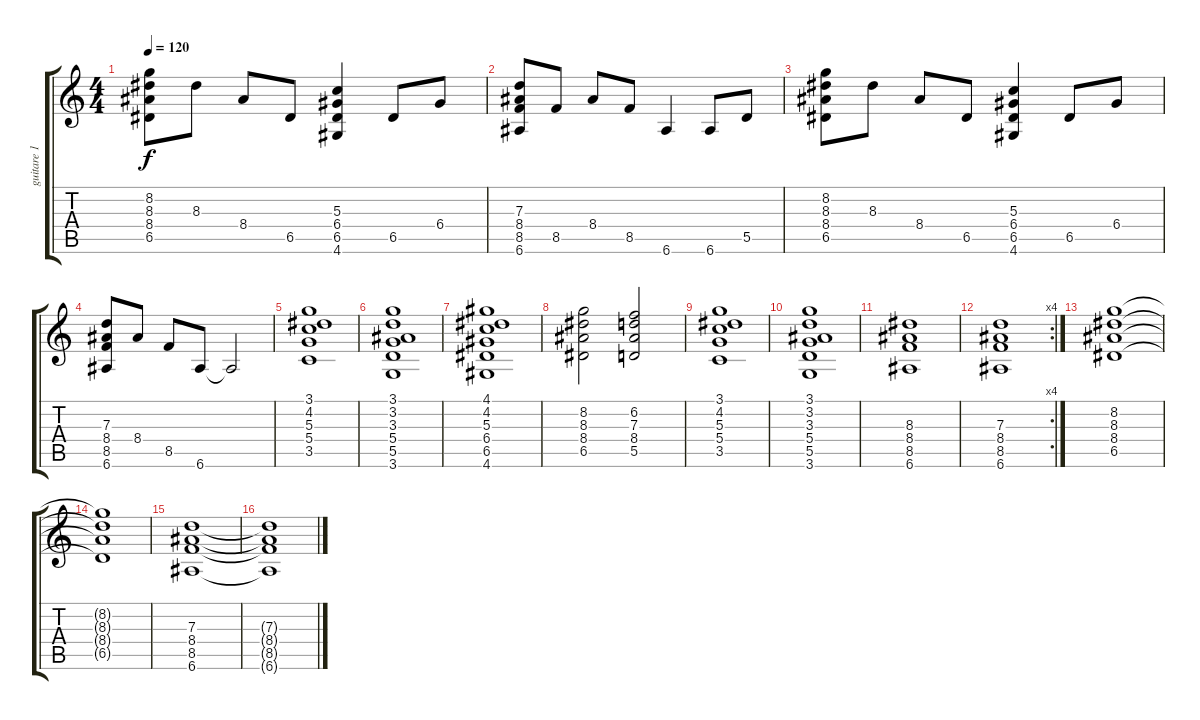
\track ("guitare 1" "guitare 1") {instrument acousticguitarnylon}
\staff {score tabs}
\tuning (E4 B3 G3 D3 A2 E2) {hide}
\ts (4 4)
\tempo 120
\clef g2
\ks c
(8.2 8.3 8.4 6.5).8{dy f} 8.3.8 8.4.8 6.5.8 (5.3 6.4 6.5 4.6).4 6.5.8 6.4.8 |
(7.3 8.4 8.5 6.6).8 8.5.8 8.4.8 8.5.8 6.6.4 6.6.8 5.5.8 |
(8.2 8.3 8.4 6.5).8 8.3.8 8.4.8 6.5.8 (5.3 6.4 6.5 4.6).4 6.5.8 6.4.8 |
(7.3 8.4 8.5 6.6).8 8.4.8 8.5.8 6.6.8 6.6{t}.2 |
(3.1 4.2 5.3 5.4 3.5).1 |
(3.1 3.2 3.3 5.4 5.5 3.6).1 |
(4.1 4.2 5.3 6.4 6.5 4.6).1 |
(8.2 8.3 8.4 6.5).2 (6.2 7.3 8.4 5.5).2 |
(3.1 4.2 5.3 5.4 3.5).1 |
(3.1 3.2 3.3 5.4 5.5 3.6).1 |
(8.3 8.4 8.5 6.6).1 |
\rc 4
(7.3 8.4 8.5 6.6).1 |
(8.2 8.3 8.4 6.5).1 |
(8.2{t} 8.3{t} 8.4{t} 6.5{t}).1 |
(7.3 8.4 8.5 6.6).1 |
(7.3{t} 8.4{t} 8.5{t} 6.6{t}).1
